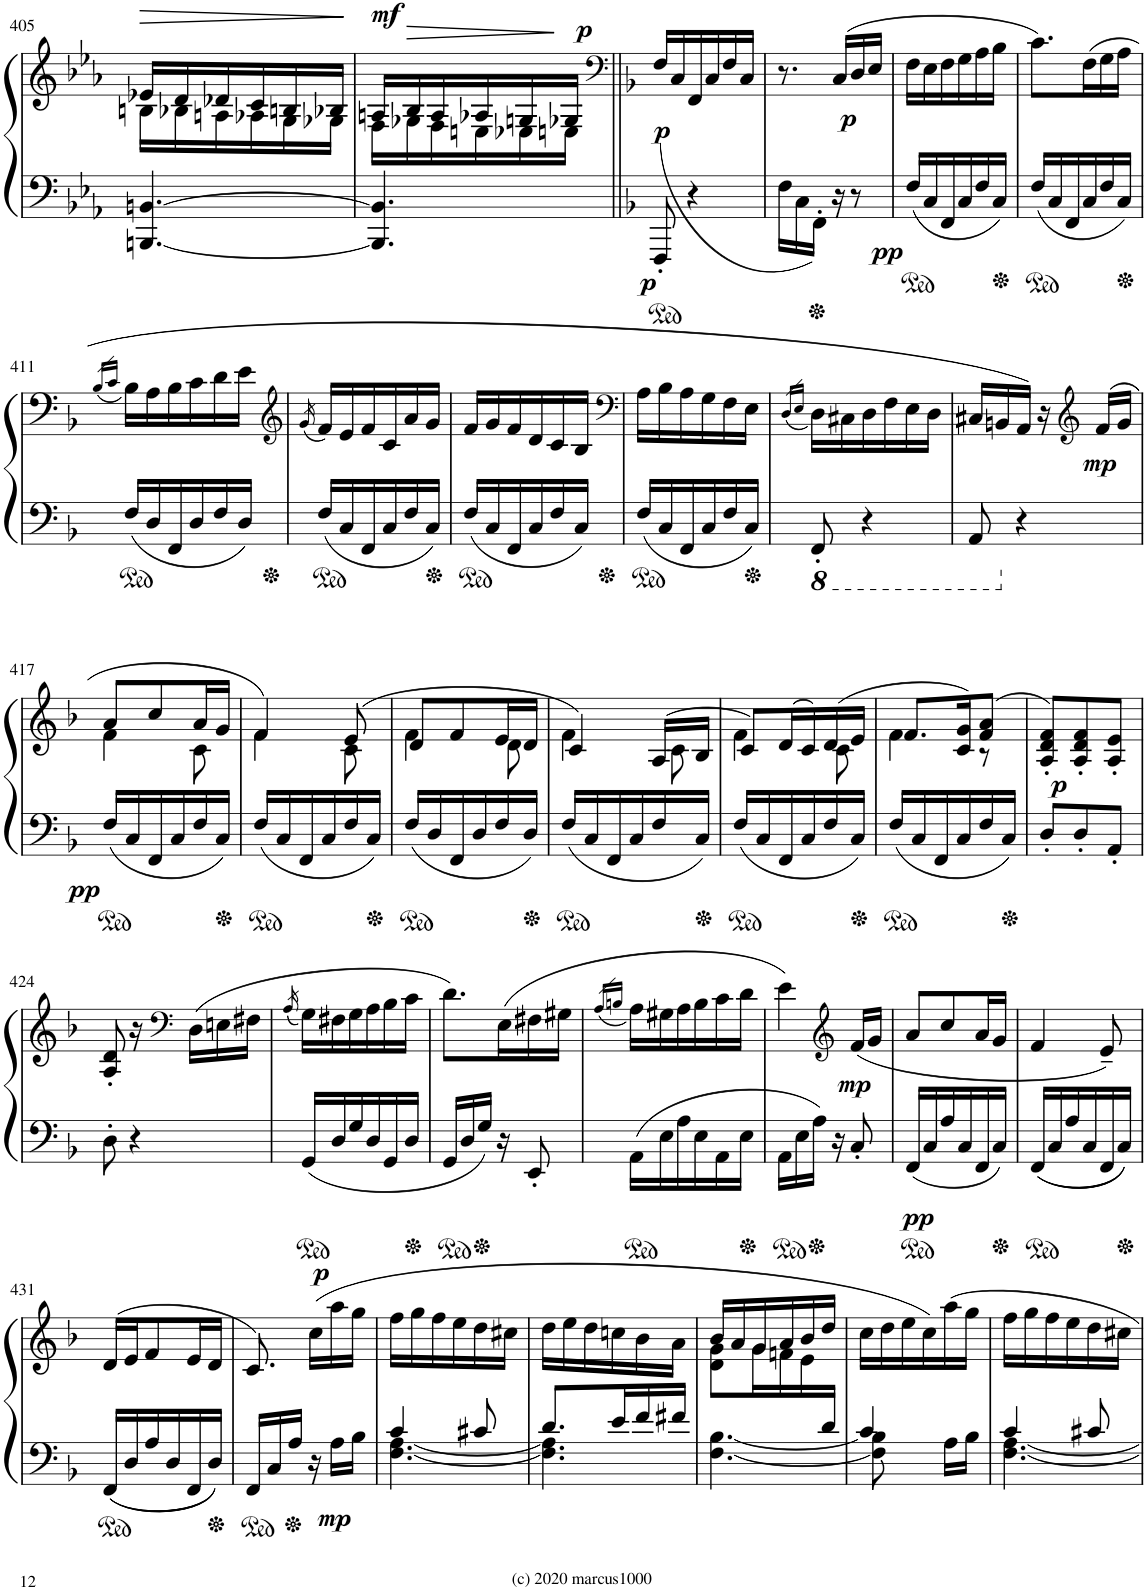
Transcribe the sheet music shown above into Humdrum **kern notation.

**kern	**kern	**dynam
*part1	*part1	*part1
*staff2	*staff1	*staff1/2
*I"Piano	*	*
*I'Pno.	*	*
!!LO:PB:g=z
*clefF4	*clefG2	*
*k[b-e-a-]	*k[b-e-a-]	*
*M3/8	*M3/8	*
=405	=405	=405
!	!	!LO:HP:b
*	*^	*
[4.BBBn/ [4.BBn/	16e-X/LL	16Bn\LL	>
.	16d/	16B-X\	.
.	16d-X/	16An\	.
.	16c/	16A-X\	.
.	16Bn/	16G\	.
.	16B-X/JJ	16G-X\JJ	.
*	*v	*v	*
.	.	]
=406	=406	=406
*	*^	*
!	!	!	!LO:DY:a
4.BBB/] 4.BB/]	16An/LL	16F\LL	mf
!	!	!	!LO:HP:b
.	16B-/	16G-X\	>
.	16A/	16F\	.
.	16A-X/	16En\	.
.	16Gn/	16E-X\	.
!	!	!	!LO:DY:n=1:a
.	16G-X/JJ	16En\JJ	] p
*	*v	*v	*
=407||	=407||	=407||
*	*clefF4	*
*k[b-]	*k[b-]	*
*	*^	*
!	!	!	!LO:DY:b=2
!	!	!	!LO:DY:n=1:b
*	*v	*v	*
8FFF'/	(<16F/LL	p p
.	16C/	.
4r	16FF/	.
.	16C/	.
.	16F/	.
.	16C/JJ	.
=408	=408	=408
16F\LL	8.r	.
16C\	.	.
16FF'>\JJ)	.	.
!	!	!LO:DY:b
16r	(16C/LL	p
8r	16D/	.
.	16E/JJ	.
=409	=409	=409
!	!	!LO:DY:b=2
16F/LL	16F\LL	pp
16C/	16E\	.
16FF/	16F\	.
16C/	16G\	.
16F/	16A\	.
16C/JJ	16B-\JJ	.
=410	=410	=410
16F/LL	8.c\L)	.
16C/	.	.
16FF/	.	.
16C/	(16F\L	.
16F/	16G\	.
16C/JJ	16A\JJ	.
!!LO:LB:g=z
=411	=411	=411
.	(16qB-/LL	.
.	16qc/JJ	.
16F/LL	16B-\LL)	.
16D/	16A\	.
16FF/	16B-\	.
16D/	16c\	.
16F/	16d\	.
16D/JJ	16e\JJ	.
=412	=412	=412
*	*clefG2	*
.	(16qg/	.
16F/LL	16f/LL)	.
16C/	16e/	.
16FF/	16f/	.
16C/	16c/	.
16F/	16a/	.
16C/JJ	16g/JJ	.
=413	=413	=413
16F/LL	16f/LL	.
16C/	16g/	.
16FF/	16f/	.
16C/	16d/	.
16F/	16c/	.
16C/JJ	16B-/JJ	.
=414	=414	=414
*	*clefF4	*
16F/LL	16A\LL	.
16C/	16B-\	.
16FF/	16A\	.
16C/	16G\	.
16F/	16F\	.
16C/JJ	16E\JJ	.
=415	=415	=415
.	(16qD/LL	.
.	16qE/JJ	.
*8ba	*	*
8FFF'/	16D\LL)	.
.	16C#X\	.
4r	16D\	.
.	16F\	.
.	16E\	.
.	16D\JJ	.
=416	=416	=416
8AAA/	16C#X/LL	.
.	16BBn/	.
*X8ba	*	*
4r	16AA/JJ)	.
.	16r	.
*	*clefG2	*
!	!	!LO:DY:b
.	(16f/LL	mp
.	16g/JJ	.
!!LO:LB:g=z
=417	=417	=417
*	*^	*
!	!	!	!LO:DY:b=2
16F/LL	8a/L	4f\	pp
16C/	.	.	.
16FF/	8cc/	.	.
16C/	.	.	.
16F/	16a/L	8c\	.
16C/JJ	16g/JJ	.	.
=418	=418	=418	=418
16F/LL	4f/)	4f\	.
16C/	.	.	.
16FF/	.	.	.
16C/	.	.	.
16F/	(8e/	8c\	.
16C/JJ	.	.	.
=419	=419	=419	=419
16F/LL	8d/L	4f\	.
16D/	.	.	.
16FF/	8f/	.	.
16D/	.	.	.
16F/	16e/L	8d\	.
16D/JJ	16d/JJ	.	.
=420	=420	=420	=420
16F/LL	4c/)	4f\	.
16C/	.	.	.
16FF/	.	.	.
16C/	.	.	.
16F/	(16A/LL	8c\	.
16C/JJ	16B-/JJ	.	.
=421	=421	=421	=421
16F/LL	8c/L)	4f\	.
16C/	.	.	.
16FF/	(16d/L	.	.
16C/	16c/)	.	.
16F/	(16d/	8c\	.
16C/JJ	16e/JJ	.	.
=422	=422	=422	=422
16F/LL	8.f/L	4f\	.
16C/	.	.	.
16FF/	.	.	.
16C/	16c/ 16g/K)	.	.
16F/	(8f/ 8a/J	8r	.
16C/JJ	.	.	.
*	*v	*v	*
=423	=423	=423
!	!	!LO:DY:b
8D'/L	8A/' 8d/' 8f/'L)	p
8D'/	8A/' 8d/' 8f/'	.
8AA'/J	8A/' 8e/'J	.
!!LO:LB:g=z
=424	=424	=424
8D'\	8A/' 8d/'	.
4r	16r	.
*	*clefF4	*
.	(16D\LL	.
.	16En\	.
.	16F#X\JJ	.
=425	=425	=425
.	(16qA/	.
16GG/LL	16G\LL)	.
16D/	16F#X\	.
16G/	16G\	.
16D/	16A\	.
16GG/	16B-\	.
16D/JJ	16c\JJ	.
=426	=426	=426
16GG/LL	8.d\L)	.
16D/	.	.
16G/JJ	.	.
16r	(16E\L	.
8EE'/	16F#X\	.
.	16G#X\JJ	.
=427	=427	=427
.	(16qA/LL	.
.	16qBn/JJ	.
16AA\LL	16A\LL)	.
16E\	16G#X\	.
16A\	16A\	.
16E\	16B\	.
16AA\	16c\	.
16E\JJ	16d\JJ	.
=428	=428	=428
16AA\LL	4e\)	.
16E\	.	.
16A\JJ	.	.
16r	.	.
*	*clefG2	*
!	!	!LO:DY:b
8C'/	(16f/LL	mp
.	16g/JJ	.
=429	=429	=429
!	!	!LO:DY:b=2
16FF/LL	8a/L	pp
16C/	.	.
16A/	8cc/	.
16C/	.	.
16FF/	16a/L	.
16C/JJ	16g/JJ	.
=430	=430	=430
16FF/LL	4f/	.
16C/	.	.
16A/	.	.
16C/	.	.
16FF/	8e~/)	.
16C/JJ	.	.
!!LO:LB:g=z
=431	=431	=431
16FF/LL	(>16d/LL	.
16D/	16e/J	.
16A/	8f/	.
16D/	.	.
16FF/	16e/L	.
16D/JJ	16d/JJ	.
=432	=432	=432
16FF/LL	8.c/)	.
16C/	.	.
16A/JJ	.	.
!	!	!LO:DY:a
16r	(16cc\LL	p
!	!	!LO:DY:b=2
16A\LL	16aa\	mp
16B-\JJ	16gg\JJ	.
=433	=433	=433
*^	*	*
4c/	[4.F\ [4.A\	16ff\LL	.
.	.	16gg\	.
.	.	16ff\	.
.	.	16ee\	.
8c#X/	.	16dd\	.
.	.	16cc#X\JJ	.
=434	=434	=434	=434
8.d/L	4.F\] 4.A\]	16dd\LL	.
.	.	16ee\	.
.	.	16dd\	.
16e/L	.	16ccn\	.
16f/	.	16b-\	.
16f#X/JJ	.	16a\JJ	.
=435	=435	=435	=435
*	*	*^	*
16ryy	[<4.F\ [4.B-\	16b-/LL	8d\ 8g\L	.
.	.	16a/	.	.
.	.	16g/	16g\L	.
.	.	16a/	16fn\	.
.	.	16b-/	16e\	.
16d/JJ	.	16dd/JJ	16ryy	.
*	*	*v	*v	*
=436	=436	=436	=436
4c/	8F\] 8B-\]	16cc\LL	.
.	.	16dd\	.
.	4ryy	16ee\	.
.	.	16cc\)	.
16A\LL	.	16aa\	.
16B-\JJ	.	16gg\JJ	.
=437	=437	=437	=437
4c/	[4.F\ [4.A\	16ff\LL	.
.	.	16gg\	.
.	.	16ff\	.
.	.	16ee\	.
8c#X/	.	16dd\	.
.	.	16cc#X\JJ	.
*v	*v	*	*
=	=	=
*-	*-	*-
